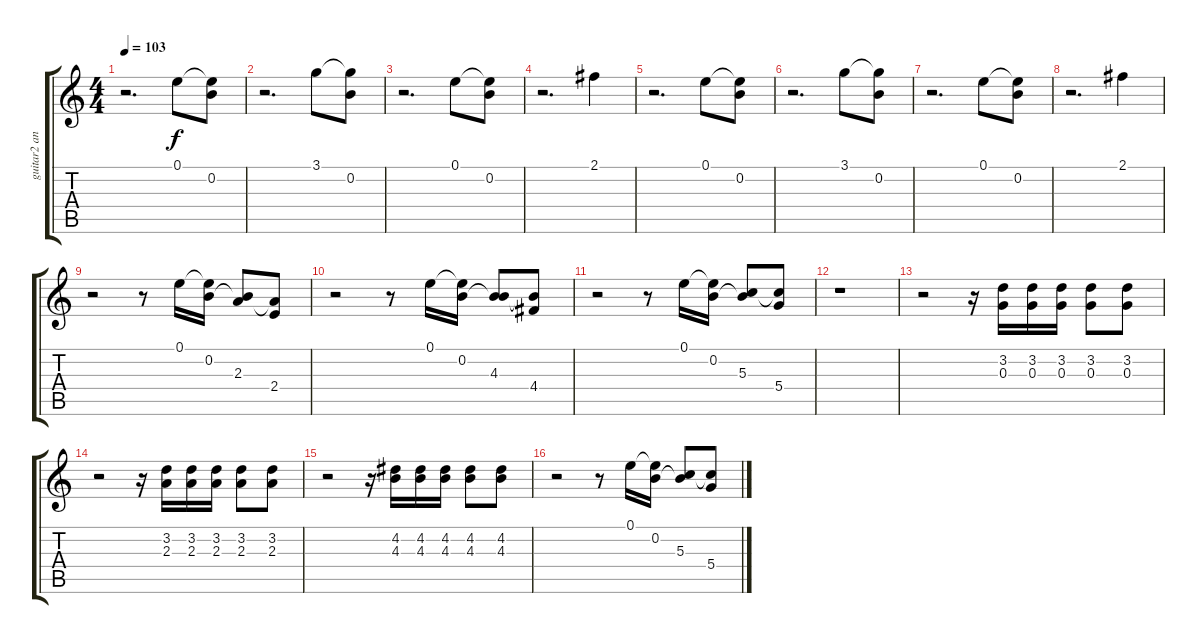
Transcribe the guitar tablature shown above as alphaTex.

\track ("guitar2 and vocal2" "guitar2 an") {instrument acousticguitarsteel}
\staff {score tabs}
\tuning (E4 B3 G3 D3 A2 E2) {hide}
\ts (4 4)
\tempo 103
\clef g2
\ks c
r.2{d dy f} 0.1.8{volume 14} (0.1{t} 0.2).8 |
r.2{d} 3.1.8 (3.1{t} 0.2).8 |
r.2{d} 0.1.8 (0.1{t} 0.2).8 |
r.2{d} 2.1.4 |
r.2{d} 0.1.8 (0.1{t} 0.2).8 |
r.2{d} 3.1.8 (3.1{t} 0.2).8 |
r.2{d} 0.1.8 (0.1{t} 0.2).8 |
r.2{d} 2.1.4 |
r.2 r.8 0.1.16{volume 12} (0.1{t} 0.2).16 (0.2{t} 2.3).8 (2.3{t} 2.4).8 |
r.2 r.8 0.1.16 (0.1{t} 0.2).16 (0.2{t} 4.3).8 (4.3{t} 4.4).8 |
r.2 r.8 0.1.16 (0.1{t} 0.2).16 (0.2{t} 5.3).8 (5.3{t} 5.4).8 |
r.1 |
r.2 r.16 (3.2 0.3).16 (3.2 0.3).16 (3.2 0.3).16 (3.2 0.3).8 (3.2 0.3).8 |
r.2 r.16 (3.2 2.3).16 (3.2 2.3).16 (3.2 2.3).16 (3.2 2.3).8 (3.2 2.3).8 |
r.2 r.16 (4.2 4.3).16 (4.2 4.3).16 (4.2 4.3).16 (4.2 4.3).8 (4.2 4.3).8 |
r.2 r.8 0.1.16 (0.1{t} 0.2).16 (0.2{t} 5.3).8 (5.3{t} 5.4).8
